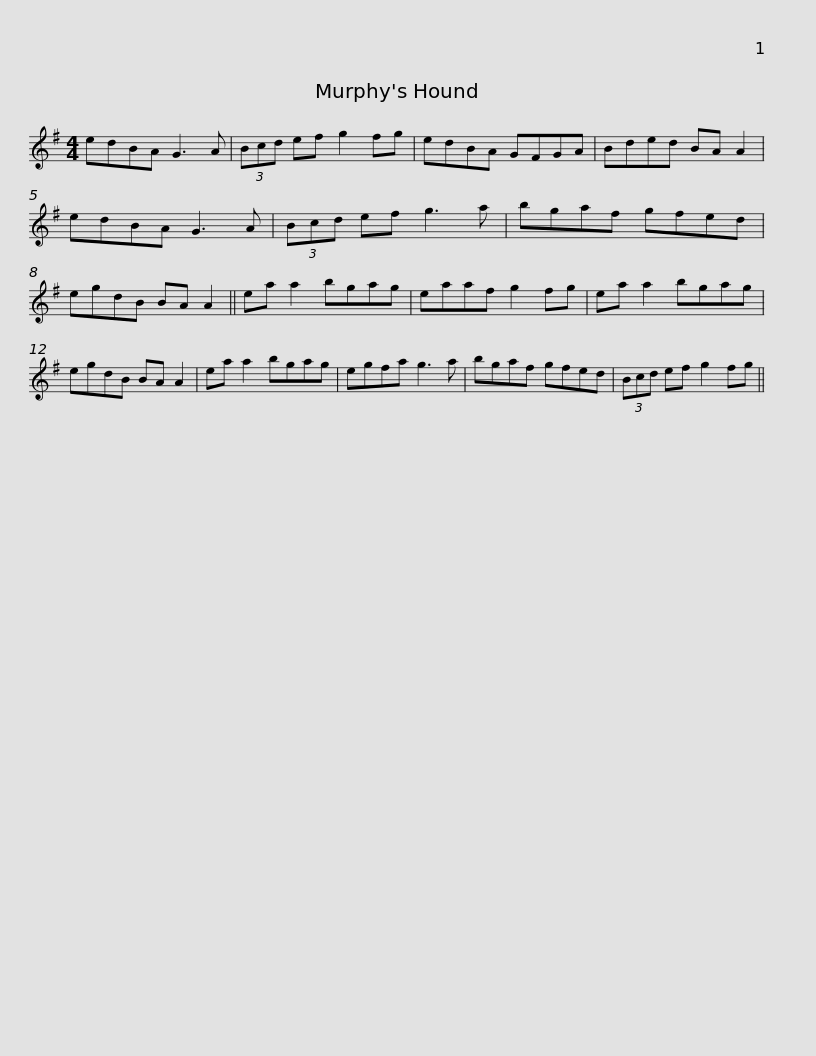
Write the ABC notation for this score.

X:1
L:1/8
M:4/4
I:linebreak $
K:G
V:1 treble
V:1
 edBA G3 A | (3Bcd ef g2 fg | edBA GFGA | Bded BA A2 | edBA G3 A | %5
 (3Bcd ef g3 a |$ bgaf gfed | egdB BA A2 || ea a2 bgag | eaaf g2 fg | %10
 ea a2 bgag |$ egdB BA A2 | ea a2 bgag | egfa g3 a | bgaf gfed | %15
 (3Bcd ef g2 fg || %16
